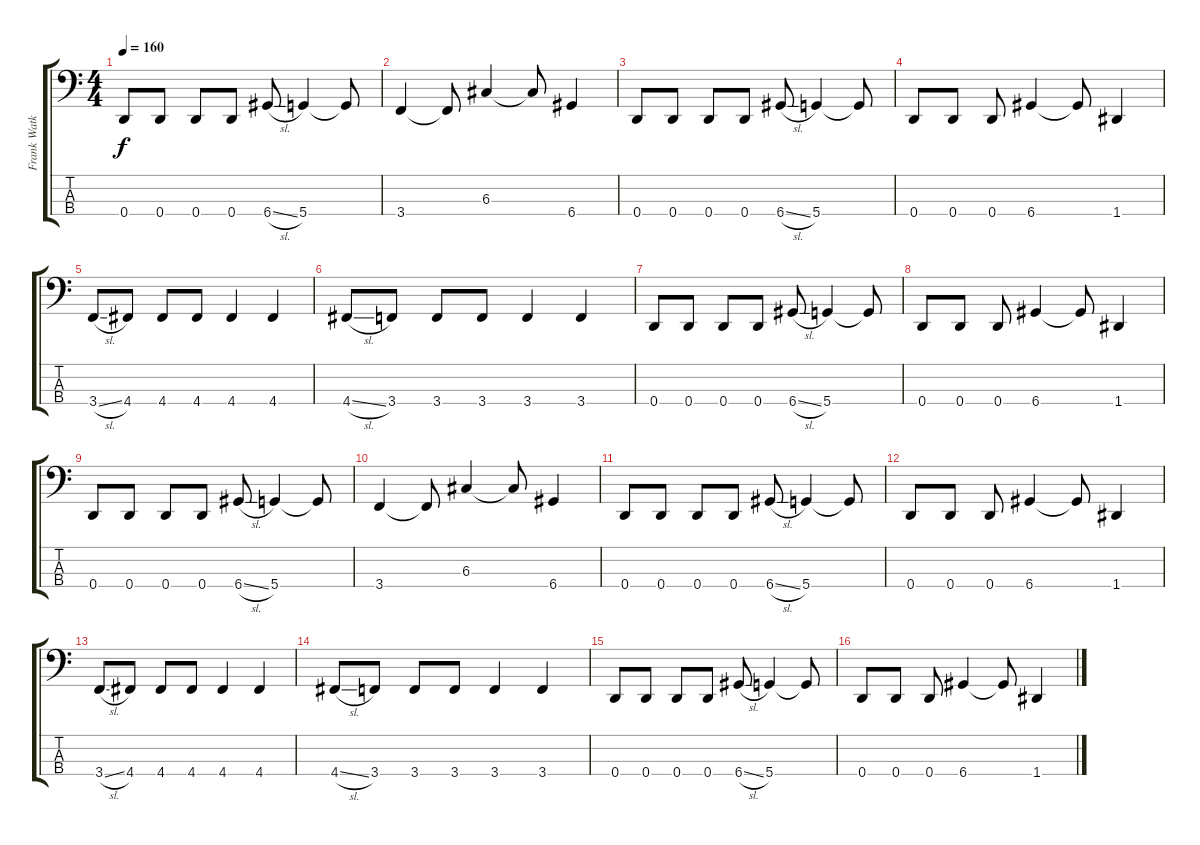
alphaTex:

\track ("Frank Watkins" "Frank Watk") {instrument electricbasspick}
\staff {score tabs}
\tuning (F2 C2 G1 D1) {hide}
\ts (4 4)
\tempo 160
\clef f4
\ks c
0.4.8{dy f} 0.4.8 0.4.8 0.4.8 6.4{sl}.8 5.4.4 5.4{t}.8 |
3.4.4 3.4{t}.8 6.3.4 6.3{t}.8 6.4.4 |
0.4.8 0.4.8 0.4.8 0.4.8 6.4{sl}.8 5.4.4 5.4{t}.8 |
0.4.8 0.4.8 0.4.8 6.4.4 6.4{t}.8 1.4.4 |
3.4{sl}.8 4.4.8 4.4.8 4.4.8 4.4.4 4.4.4 |
4.4{sl}.8 3.4.8 3.4.8 3.4.8 3.4.4 3.4.4 |
0.4.8 0.4.8 0.4.8 0.4.8 6.4{sl}.8 5.4.4 5.4{t}.8 |
0.4.8 0.4.8 0.4.8 6.4.4 6.4{t}.8 1.4.4 |
0.4.8 0.4.8 0.4.8 0.4.8 6.4{sl}.8 5.4.4 5.4{t}.8 |
3.4.4 3.4{t}.8 6.3.4 6.3{t}.8 6.4.4 |
0.4.8 0.4.8 0.4.8 0.4.8 6.4{sl}.8 5.4.4 5.4{t}.8 |
0.4.8 0.4.8 0.4.8 6.4.4 6.4{t}.8 1.4.4 |
3.4{sl}.8 4.4.8 4.4.8 4.4.8 4.4.4 4.4.4 |
4.4{sl}.8 3.4.8 3.4.8 3.4.8 3.4.4 3.4.4 |
0.4.8 0.4.8 0.4.8 0.4.8 6.4{sl}.8 5.4.4 5.4{t}.8 |
0.4.8 0.4.8 0.4.8 6.4.4 6.4{t}.8 1.4.4
